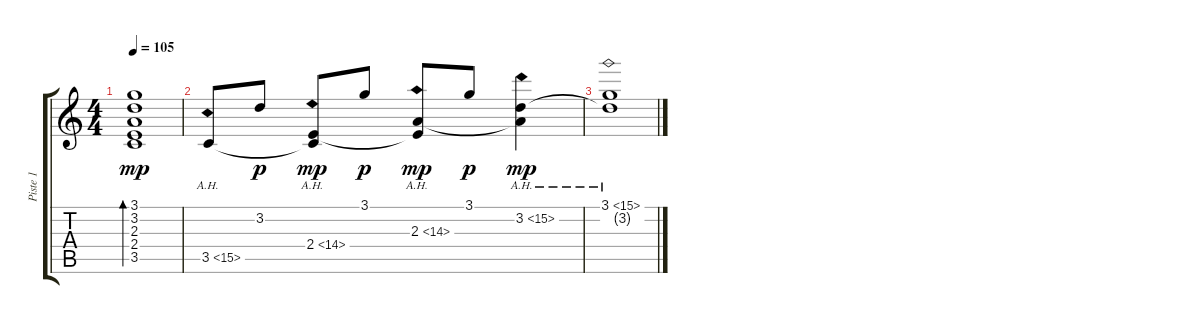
\track ("Piste 1" "Piste 1") {instrument electricguitarjazz}
\staff {score tabs}
\tuning (E4 B3 G3 D3 A2 E2) {hide}
\ts (4 4)
\tempo 105
\clef g2
\ks c
(3.1 3.2 2.3 2.4 3.5).1{bd 480 dy mp} |
3.5{ah 12}.8 3.2.8{dy p} (2.4{ah 12} 3.5{t}).8{dy mp} 3.1.8{dy p} (2.3{ah 12} 2.4{t}).8{dy mp} 3.1.8{dy p} (3.2{ah 12} 2.3{t}).4{dy mp} |
(3.1{ah 12} 3.2{t}).1
